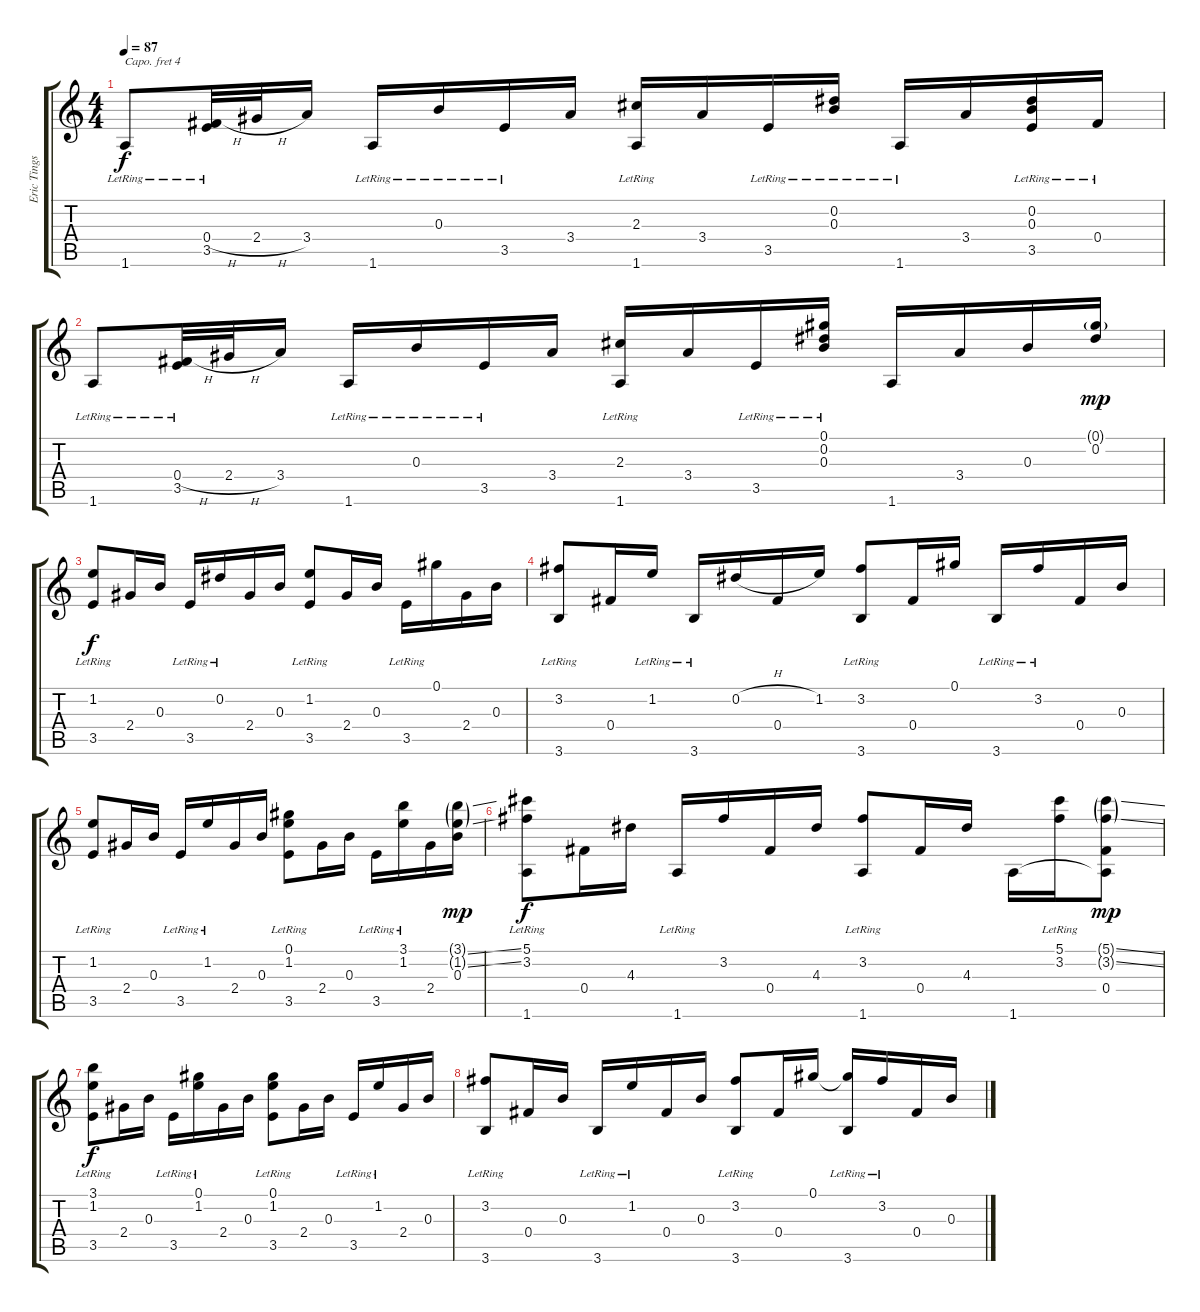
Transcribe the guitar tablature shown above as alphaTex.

\track ("Eric Tingstad" "Eric Tings") {instrument acousticguitarnylon}
\staff {score tabs}
\capo 4
\tuning (E4 B3 G3 D3 A2 E2) {hide}
\ts (4 4)
\tempo 87
\clef g2
\ks c
1.6{lr}.8{dy f} (0.4{h} 3.5{lr}).32 2.4{h}.32 3.4.16 1.6{lr}.16 0.3{lr}.16 3.5{lr}.16 3.4.16 (2.3{lr} 1.6{lr}).16 3.4.16 3.5{lr}.16 (0.2{lr} 0.3{lr}).16 1.6{lr}.16 3.4.16 (0.2 0.3 3.5{lr}).16 0.4{lr}.16 |
1.6{lr}.8 (0.4{h} 3.5{lr}).32 2.4{h}.32 3.4.16 1.6{lr}.16 0.3{lr}.16 3.5{lr}.16 3.4.16 (2.3{lr} 1.6{lr}).16 3.4.16 3.5{lr}.16 (0.1{lr} 0.2{lr} 0.3{lr}).16 1.6.16 3.4.16 0.3.16 (0.1{g} 0.2).16{dy mp} |
(1.2{lr} 3.5{lr}).8{dy f} 2.4.16 0.3.16 3.5{lr}.16 0.2{lr}.16 2.4.16 0.3.16 (1.2{lr} 3.5{lr}).8 2.4.16 0.3.16 3.5{lr}.16 0.1.16 2.4.16 0.3.16 |
(3.2{lr} 3.6{lr}).8 0.4.16 1.2{lr}.16 3.6{lr}.16 0.2{h}.16 0.4.16 1.2.16 (3.2{lr} 3.6{lr}).8 0.4.16 0.1.16 3.6{lr}.16 3.2{lr}.16 0.4.16 0.3.16 |
(1.2{lr} 3.5{lr}).8 2.4.16 0.3.16 3.5{lr}.16 1.2{lr}.16 2.4.16 0.3.16 (0.1{lr} 1.2{lr} 3.5{lr}).8 2.4.16 0.3.16 3.5{lr}.16 (3.1{lr} 1.2{lr}).16 2.4.16 (3.1{ss g} 1.2{ss g} 0.3).16{dy mp} |
(5.1{lr} 3.2{lr} 1.6{lr}).8{dy f} 0.4.16 4.3.16 1.6{lr}.16 3.2.16 0.4.16 4.3.16 (3.2 1.6{lr}).8 0.4.16 4.3.16 1.6.16 (5.1{lr} 3.2{lr}).16 (5.1{ss g} 3.2{ss g} 0.4 1.6{t}).8{dy mp} |
(3.1{lr} 1.2{lr} 3.5{lr}).8{dy f} 2.4.16 0.3.16 3.5{lr}.16 (0.1{lr} 1.2{lr}).16 2.4.16 0.3.16 (0.1{lr} 1.2{lr} 3.5{lr}).8 2.4.16 0.3.16 3.5{lr}.16 1.2{lr}.16 2.4.16 0.3.16 |
(3.2{lr} 3.6{lr}).8 0.4.16 0.3.16 3.6{lr}.16 1.2{lr}.16 0.4.16 0.3.16 (3.2{lr} 3.6{lr}).8 0.4.16 0.1.16 (0.1{t} 3.6{lr}).16 3.2{lr}.16 0.4.16 0.3.16
